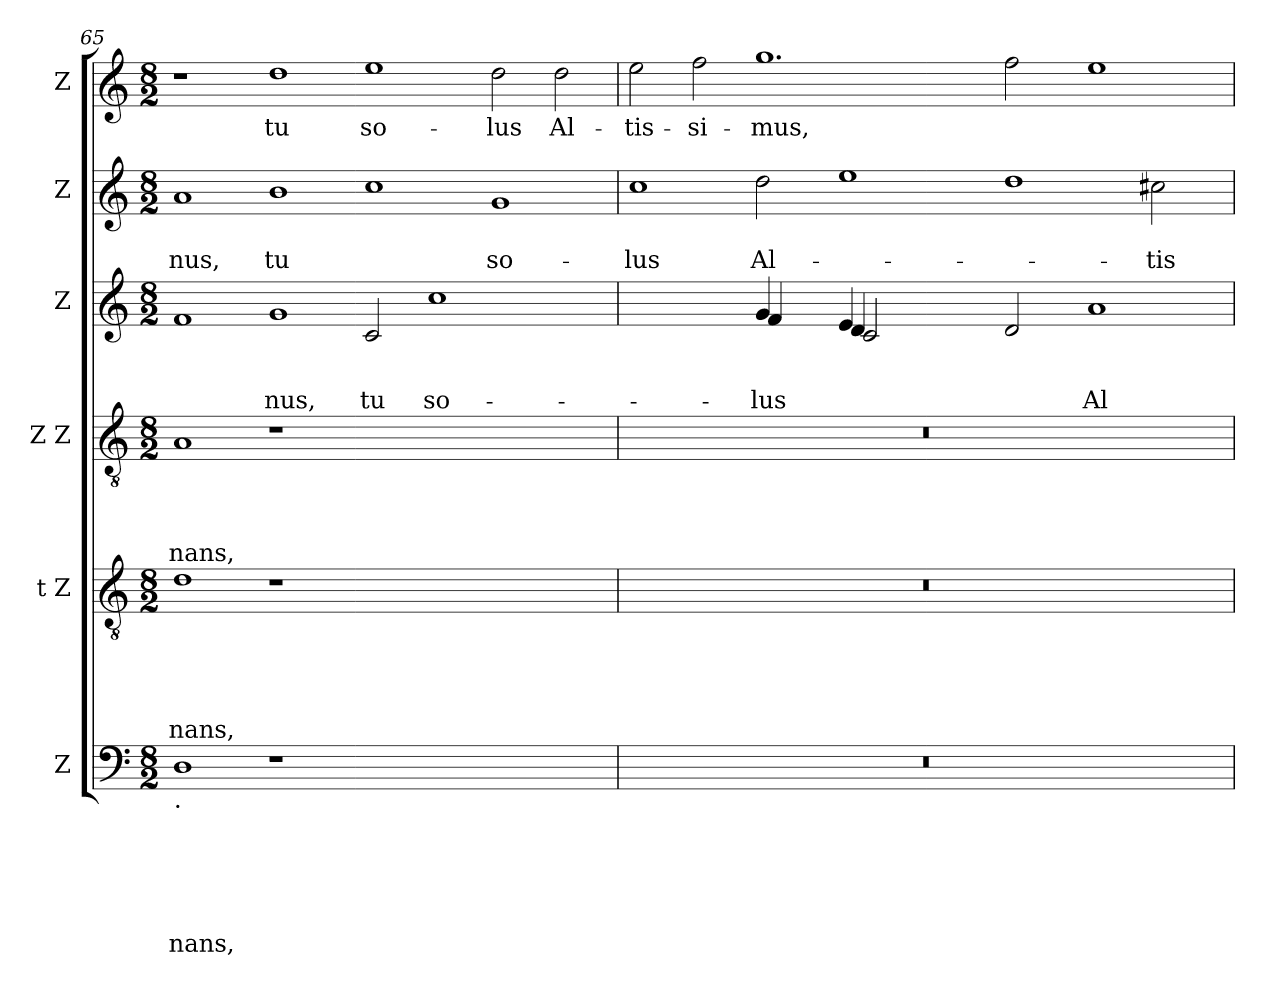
**kern	**text	**text	**text	**text	**text	**text	**kern	**text	**text	**text	**text	**text	**kern	**text	**text	**text	**text	**kern	**text	**text	**text	**kern	**text	**text	**kern	**text
*part6	*part6	*part6	*part6	*part6	*part6	*part6	*part5	*part5	*part5	*part5	*part5	*part5	*part4	*part4	*part4	*part4	*part4	*part3	*part3	*part3	*part3	*part2	*part2	*part2	*part1	*part1
*staff6	*staff6	*staff6	*staff6	*staff6	*staff6	*staff6	*staff5	*staff5	*staff5	*staff5	*staff5	*staff5	*staff4	*staff4	*staff4	*staff4	*staff4	*staff3	*staff3	*staff3	*staff3	*staff2	*staff2	*staff2	*staff1	*staff1
*I"Z	*	*	*	*	*	*	*I"t Z	*	*	*	*	*	*I"Z Z	*	*	*	*	*I"Z	*	*	*	*I"Z	*	*	*I"Z	*
!!LO:PB:g=z
*clefF4	*	*	*	*	*	*	*clefGv2	*	*	*	*	*	*clefGv2	*	*	*	*	*clefG2	*	*	*	*clefG2	*	*	*clefG2	*
*k[]	*	*	*	*	*	*	*k[]	*	*	*	*	*	*k[]	*	*	*	*	*k[]	*	*	*	*k[]	*	*	*k[]	*
*C:	*	*	*	*	*	*	*C:	*	*	*	*	*	*C:	*	*	*	*	*C:	*	*	*	*C:	*	*	*C:	*
*M8/2	*	*	*	*	*	*	*M8/2	*	*	*	*	*	*M8/2	*	*	*	*	*M8/2	*	*	*	*M8/2	*	*	*M8/2	*
=65	=65	=65	=65	=65	=65	=65	=65	=65	=65	=65	=65	=65	=65	=65	=65	=65	=65	=65	=65	=65	=65	=65	=65	=65	=65	=65
!LO:TX:b:t=.	!	!	!	!	!	!	!	!	!	!	!	!	!	!	!	!	!	!	!	!	!	!	!	!	!	!
!	!	!	!	!	!	!LO:LY:b	!	!	!	!	!	!LO:LY:b	!	!	!	!	!LO:LY:b	!	!	!	!	!	!	!LO:LY:b	!	!
1D	.	.	.	.	.	-nans,	1d	.	.	.	.	-nans,	1A	.	.	.	-nans,	1f	.	.	.	1a	.	-nus,	1r	.
!	!	!	!	!	!	!	!	!	!	!	!	!	!	!	!	!	!	!	!	!	!LO:LY:b	!	!	!LO:LY:b	!	!LO:LY:b
1r	.	.	.	.	.	.	1r	.	.	.	.	.	1r	.	.	.	.	1g	.	.	-nus,	1b	.	tu	1dd	-tu
!	!	!	!	!	!	!	!	!	!	!	!	!	!	!	!	!	!	!	!	!	!LO:LY:b	!	!	!	!	!LO:LY:b
0ryy	.	.	.	.	.	.	0ryy	.	.	.	.	.	0ryy	.	.	.	.	2c/	.	.	tu	1cc	.	.	1ee	so-
!	!	!	!	!	!	!	!	!	!	!	!	!	!	!	!	!	!	!	!	!	!LO:LY:b	!	!	!	!	!
.	.	.	.	.	.	.	.	.	.	.	.	.	.	.	.	.	.	1cc	.	.	so-	.	.	.	.	.
!	!	!	!	!	!	!	!	!	!	!	!	!	!	!	!	!	!	!	!	!	!	!	!	!LO:LY:b	!	!LO:LY:b
.	.	.	.	.	.	.	.	.	.	.	.	.	.	.	.	.	.	.	.	.	.	1g	.	so-	2dd\	-lus
!	!	!	!	!	!	!	!	!	!	!	!	!	!	!	!	!	!	!	!	!	!	!	!	!	!	!LO:LY:b
.	.	.	.	.	.	.	.	.	.	.	.	.	.	.	.	.	.	2ryy	.	.	.	.	.	.	2dd\	Al-
=66	=66	=66	=66	=66	=66	=66	=66	=66	=66	=66	=66	=66	=66	=66	=66	=66	=66	=66	=66	=66	=66	=66	=66	=66	=66	=66
*	*	*	*	*	*	*	*	*	*	*	*	*	*	*	*	*	*	*^	*	*	*	*	*	*	*	*
*	*	*	*	*	*	*	*	*	*	*	*	*	*	*	*	*	*	*	*^	*	*	*	*	*	*	*	*
*	*	*	*	*	*	*	*	*	*	*	*	*	*	*	*	*	*	*	*	*^	*	*	*	*	*	*	*	*
!	!	!	!	!	!	!	!	!	!	!	!	!	!	!	!	!	!	!	!	!	!	!	!	!	!	!	!LO:LY:b	!	!LO:LY:b
00r	.	.	.	.	.	.	00r	.	.	.	.	.	00r	.	.	.	.	1ryy	1ryy	1.ryy	1.ryy	.	.	.	1cc	.	-lus	2ee\	-tis-
!	!	!	!	!	!	!	!	!	!	!	!	!	!	!	!	!	!	!	!	!	!	!	!	!	!	!	!	!	!LO:LY:b
.	.	.	.	.	.	.	.	.	.	.	.	.	.	.	.	.	.	.	.	.	.	.	.	.	.	.	.	2ff\	-si-
!	!	!	!	!	!	!	!	!	!	!	!	!	!	!	!	!	!	!	!	!	!	!	!	!LO:LY:b:rj	!	!	!LO:LY:b	!	!LO:LY:b
.	.	.	.	.	.	.	.	.	.	.	.	.	.	.	.	.	.	4g/	4f/	.	.	.	.	-lus	2dd\	.	Al-	1.gg	-mus,
.	.	.	.	.	.	.	.	.	.	.	.	.	.	.	.	.	.	1ryy	4ryy	.	.	.	.	.	.	.	.	.	.
.	.	.	.	.	.	.	.	.	.	.	.	.	.	.	.	.	.	.	4e/	4d/	2c/	.	.	.	1ee	.	.	.	.
.	.	.	.	.	.	.	.	.	.	.	.	.	.	.	.	.	.	.	1ryy	1ryy	.	.	.	.	.	.	.	.	.
.	.	.	.	.	.	.	.	.	.	.	.	.	.	.	.	.	.	.	.	.	2ryy	.	.	.	.	.	.	.	.
.	.	.	.	.	.	.	.	.	.	.	.	.	.	.	.	.	.	1..ryy	.	.	.	.	.	.	.	.	.	.	.
.	.	.	.	.	.	.	.	.	.	.	.	.	.	.	.	.	.	.	.	.	2d/	.	.	.	1dd	.	.	2ff\	.
.	.	.	.	.	.	.	.	.	.	.	.	.	.	.	.	.	.	.	1ryy	1ryy	.	.	.	.	.	.	.	.	.
!	!	!	!	!	!	!	!	!	!	!	!	!	!	!	!	!	!	!	!	!	!	!	!	!LO:LY:b	!	!	!	!	!
.	.	.	.	.	.	.	.	.	.	.	.	.	.	.	.	.	.	.	.	.	1a	.	.	Al-	.	.	.	1ee	.
!	!	!	!	!	!	!	!	!	!	!	!	!	!	!	!	!	!	!	!	!	!	!	!	!	!	!	!LO:LY:b	!	!
.	.	.	.	.	.	.	.	.	.	.	.	.	.	.	.	.	.	.	.	.	.	.	.	.	2cc#\	.	-tis-	.	.
.	.	.	.	.	.	.	.	.	.	.	.	.	.	.	.	.	.	.	4ryy	4ryy	.	.	.	.	.	.	.	.	.
*	*	*	*	*	*	*	*	*	*	*	*	*	*	*	*	*	*	*v	*v	*v	*v	*	*	*	*	*	*	*	*
=	=	=	=	=	=	=	=	=	=	=	=	=	=	=	=	=	=	=	=	=	=	=	=	=	=	=
*-	*-	*-	*-	*-	*-	*-	*-	*-	*-	*-	*-	*-	*-	*-	*-	*-	*-	*-	*-	*-	*-	*-	*-	*-	*-	*-
